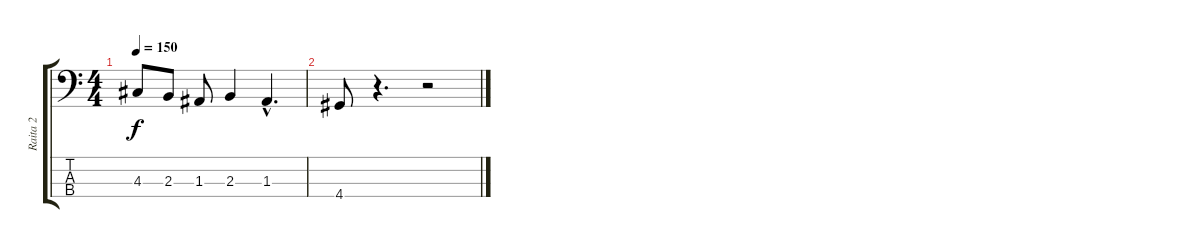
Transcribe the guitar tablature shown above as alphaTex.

\track ("Raita 2" "Raita 2") {instrument fretlessbass}
\staff {score tabs}
\tuning (G2 D2 A1 E1) {hide}
\ts (4 4)
\tempo 150
\clef f4
\ks c
4.3.8{dy f} 2.3.8 1.3.8 2.3.4 1.3{hac}.4{d} |
4.4.8 r.4{d} r.2
